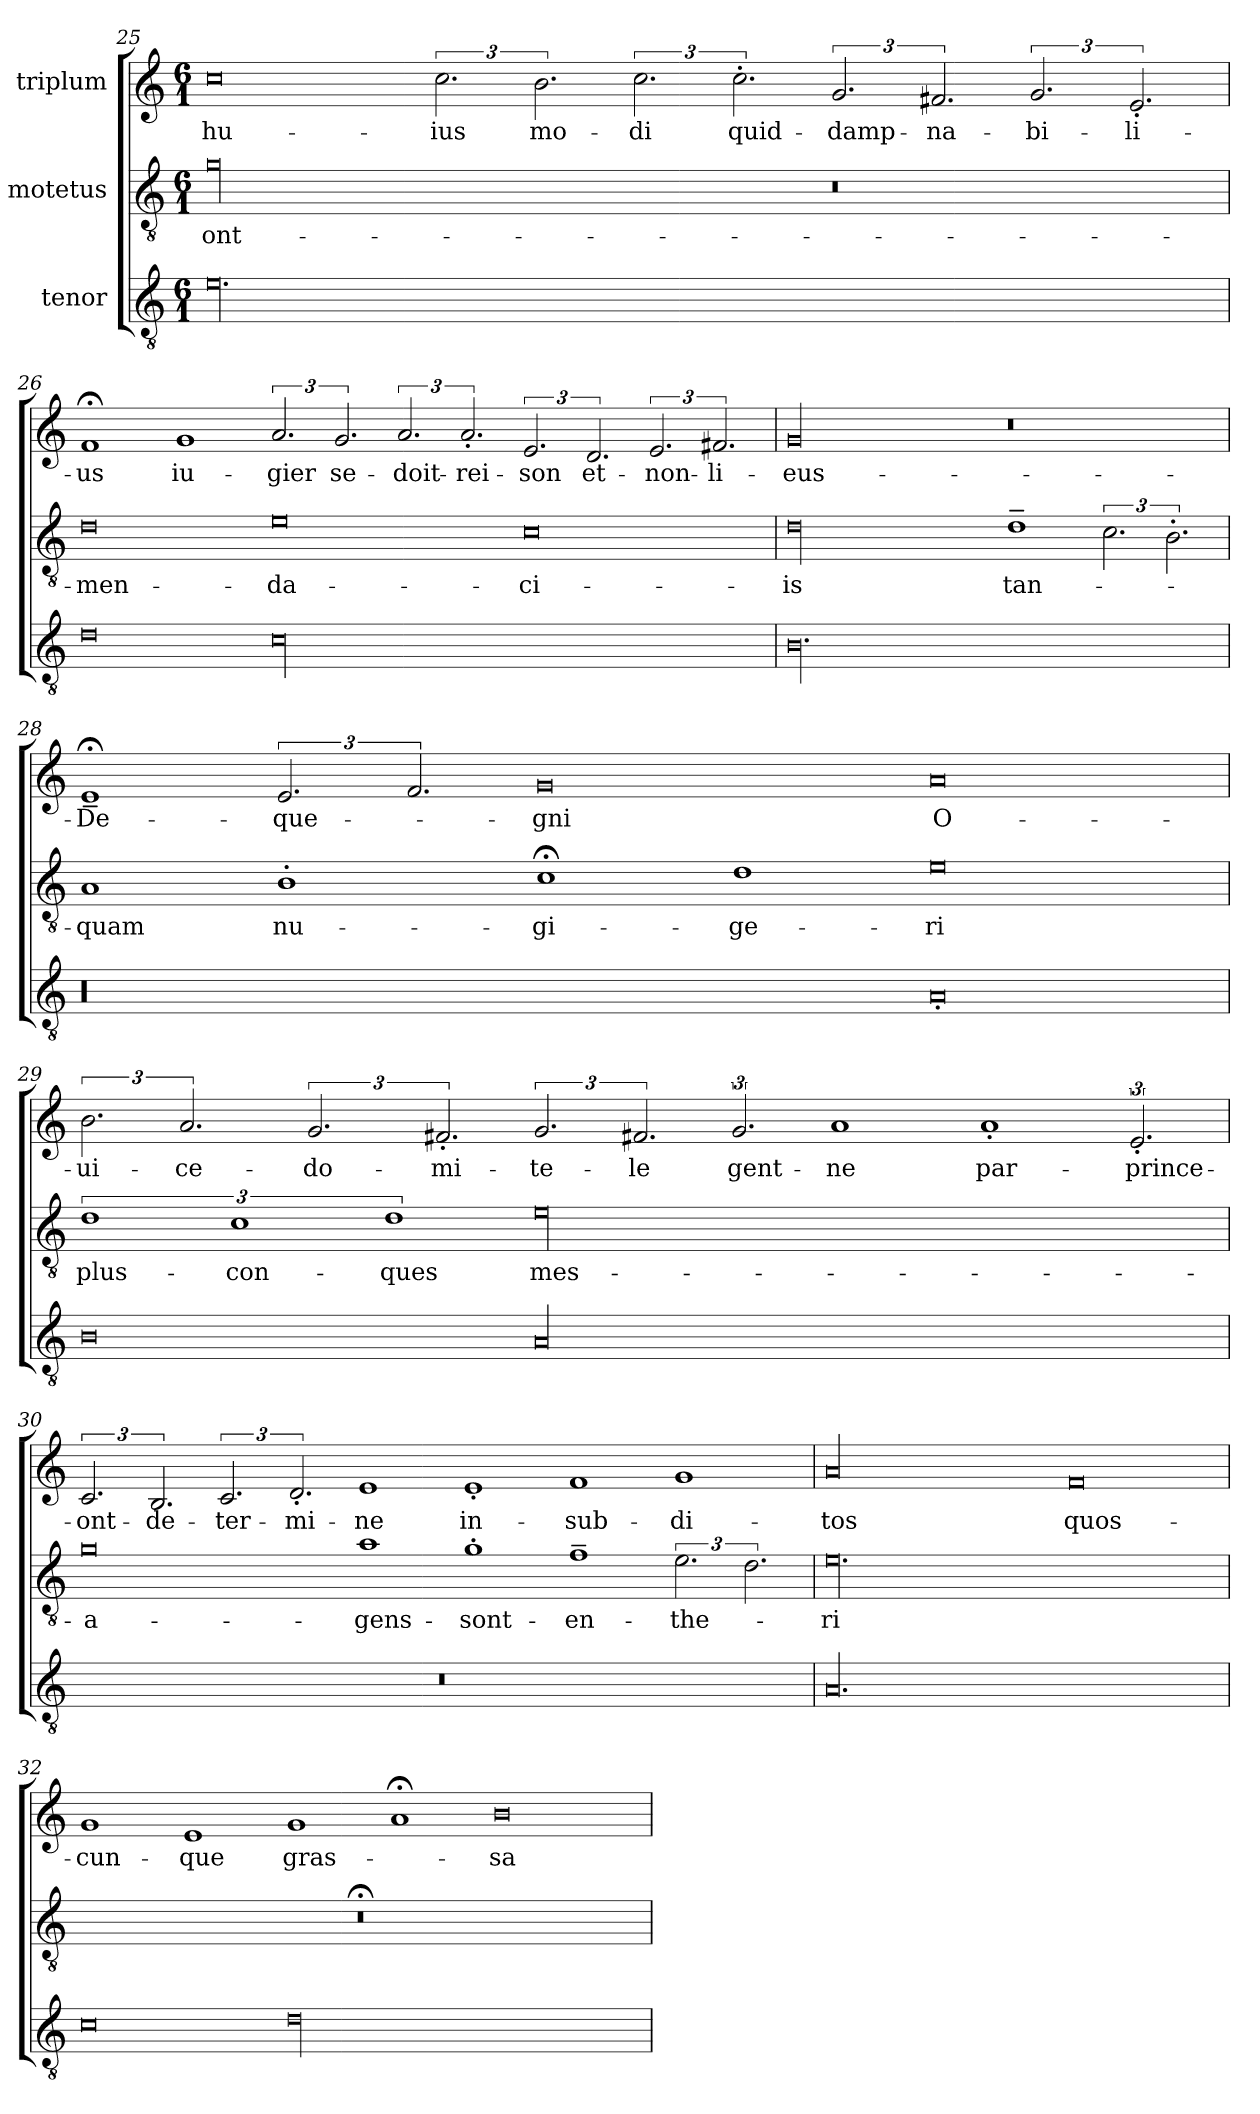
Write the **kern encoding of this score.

**kern	**kern	**text	**kern	**text
*part3	*part2	*part2	*part1	*part1
*staff3	*staff2	*staff2	*staff1	*staff1
*I"tenor	*I"motetus	*	*I"triplum	*
*clefGv2	*clefGv2	*	*clefG2	*
*k[]	*k[]	*	*k[]	*
*C:	*C:	*	*C:	*
*M6/1	*M6/1	*	*M6/1	*
=25	=25	=25	=25	=25
00.e\	00g\	ont-	0cc\	hu-
.	.	.	3.cc\	-ius
.	.	.	3.b\	mo-
.	.	.	3.cc\	-di
.	.	.	3.cc'\	quid-
.	0r	.	3.g/	damp-
.	.	.	3.f#X/	-na-
.	.	.	3.g/	-bi-
.	.	.	3.e'/	-li-
!!LO:PB:g=z
=26	=26	=26	=26	=26
0d\	0d\	men-	1f;</	-us
.	.	.	1g/	iu-
00c\	0e\	-da-	3.a/	-gier
.	.	.	3.g/	se-
.	.	.	3.a/	doit-
.	.	.	3.a'/	rei-
.	0c\	-ci-	3.e/	-son
.	.	.	3.d/	et-
.	.	.	3.e/	non-
.	.	.	3.f#X/	li-
=27	=27	=27	=27	=27
00.B\	00d\	-is	00g/	eus-
.	1d~\	tan-	0r	.
.	3.c\	.	.	.
.	3.B'\	.	.	.
=28	=28	=28	=28	=28
00r	1A/	-quam	1e;<~/	De-
.	1B'\	nu-	3.e/	-que-
.	.	.	3.f/	.
.	1c;<\	-gi-	0g/	-gni
.	1d\	-ge-	.	.
0A'/	0e\	-ri	0a/	O-
=29	=29	=29	=29	=29
0B\	3%2d\	plus-	3.b\	ui-
.	.	.	3.a/	-ce-
.	3%2c\	con-	.	.
.	.	.	3.g/	-do-
.	3%2d\	-ques	.	.
.	.	.	3.f#X'/	-mi-
00A/	00e\	mes-	3.g/	te-
.	.	.	3.f#X/	-le
.	.	.	3.g/	gent-
.	.	.	1a/	-ne
.	.	.	1a'/	par-
.	.	.	3.e'/	prince-
=30	=30	=30	=30	=30
00.r	0g\	a-	3.c/	ont-
.	.	.	3.B/	de-
.	.	.	3.c/	-ter-
.	.	.	3.d'/	-mi-
.	1a\	gens-	1e/	-ne
.	1g'\	sont-	1e'/	in-
.	1f~\	en-	1f/	sub-
.	3.e\	-the-	1g/	-di-
.	3.d\	.	.	.
=31	=31	=31	=31	=31
00.A/	00.e\	-ri	00a/	-tos
.	.	.	0f/	quos-
=32	=32	=32	=32	=32
0c\	00.r;<	.	1g/	-cun-
.	.	.	1e/	-que
00d\	.	.	1g/	gras-
.	.	.	1a;</	.
.	.	.	0b\	-sa-
=	=	=	=	=
*-	*-	*-	*-	*-
